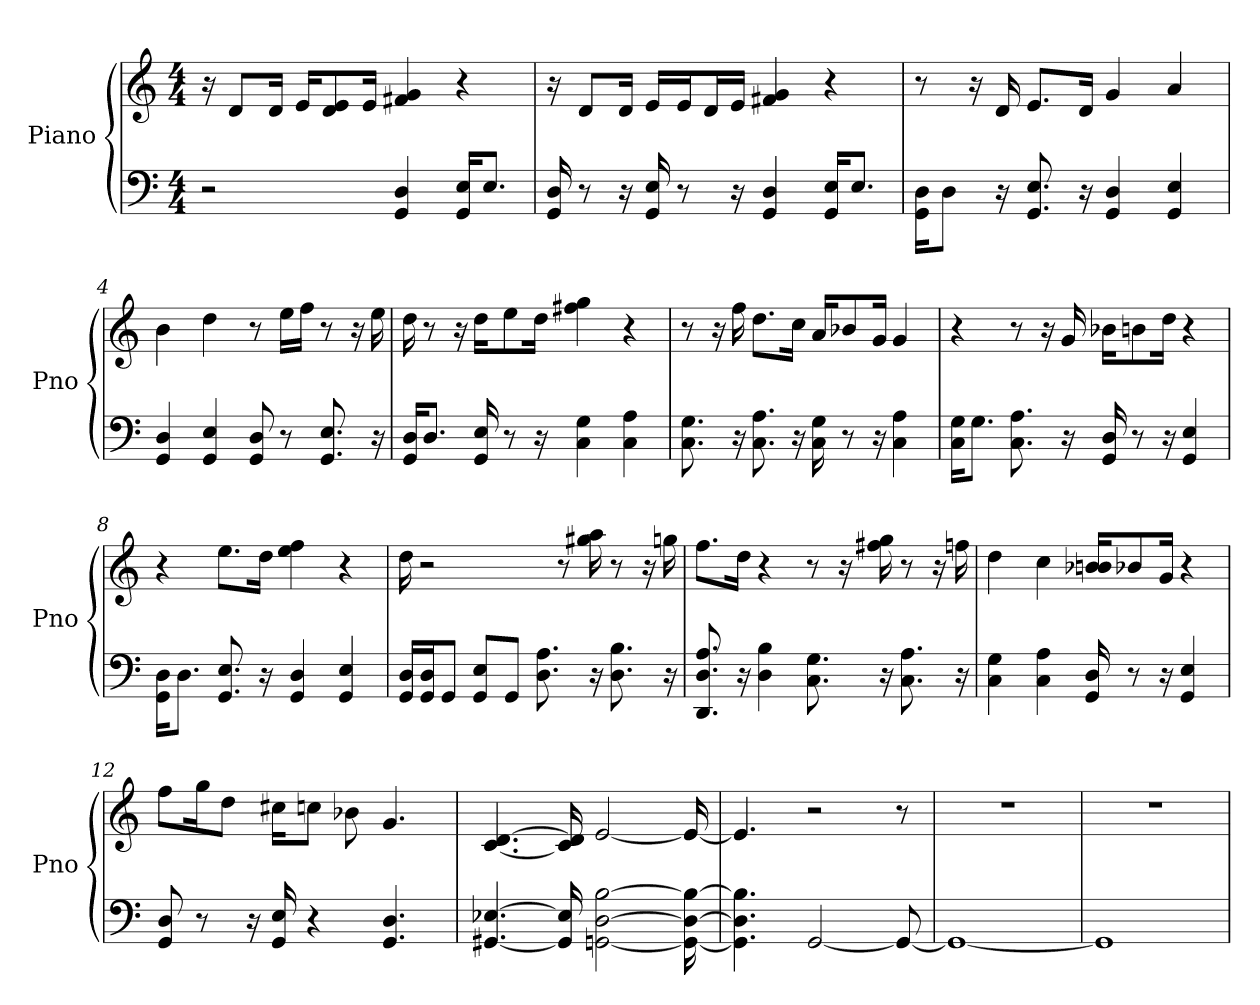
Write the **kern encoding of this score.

**kern	**kern
*part1	*part1
*staff2	*staff1
*I"Piano	*
*I'Pno	*
*clefF4	*clefG2
*k[]	*k[]
*C:	*C:
*M4/4	*M4/4
*MM74	*MM74
=1	=1
2r	16r
.	8d/L
.	16d/Jk
.	16e/KL
.	8e/ 8d/
.	16e/Jk
4GG 4D	4f# 4g
16GG/ 16E/KL	4r
8.E/J	.
=2	=2
16GG 16D	16r
8r	8d/L
16r	16d/Jk
16GG 16E	16e/LL
8r	16e/J
.	16d/L
16r	16e/JJ
4D 4GG	4f# 4g
16GG/ 16E/KL	4r
8.E/J	.
=3	=3
16D\ 16GG\KL	8r
8D\J	.
.	16r
16r	16d
8.E 8.GG	8.e/L
16r	16d/Jk
4GG 4D	4g
4GG 4E	4a
=4	=4
4GG 4D	4b
4GG 4E	4dd
8GG 8D	8r
8r	16ee\LL
.	16ff\JJ
8.GG 8.E	8r
.	16r
16r	16ee
=5	=5
16GG/ 16D/KL	16dd
8.D/J	8r
.	16r
16GG 16E	16dd\KL
8r	8ee\
16r	16dd\Jk
4C 4G	4ff# 4gg
4A 4C	4r
=6	=6
8.C 8.G	8r
.	16r
16r	16ff
8.A 8.C	8.dd\L
16r	16cc\Jk
16C 16G	16a/KL
8r	8b-/
16r	16g/Jk
4C 4A	4g
=7	=7
16C\ 16G\KL	4r
8.G\J	.
8.C 8.A	8r
.	16r
16r	16g
16D 16GG	16b-\KL
8r	8b\
16r	16dd\Jk
4E 4GG	4r
=8	=8
16D\ 16GG\KL	4r
8.D\J	.
8.E 8.GG	8.ee\L
16r	16dd\Jk
4D 4GG	4ee 4ff
4E 4GG	4r
=9	=9
16D/ 16GG/LL	16dd
16D/ 16GG/J	2r
8GG/J	.
8E/ 8GG/L	.
8GG/J	.
8.A 8.D	.
.	8r
16r	16gg# 16aa
8.B 8.D	8r
.	16r
16r	16gg
=10	=10
8.DD 8.D 8.A	8.ff\L
16r	16dd\Jk
4D 4B	4r
8.C 8.G	8r
.	16r
16r	16ff# 16gg
8.C 8.A	8r
.	16r
16r	16ff
=11	=11
4C 4G	4dd
4C 4A	4cc
16D 16GG	16b-/ 16b/KL
8r	8b-/
16r	16g/Jk
4E 4GG	4r
=12	=12
8D 8GG	8ff\L
8r	16gg\K
.	8dd\J
16r	.
16E 16GG	16cc#\KL
4r	8cc\J
.	8b-
4.D 4.GG	4.g
=13	=13
[4.E- [4.GG#	[4.d [4.c
16E-] 16GG#]	16d] 16c]
[2D [2B [2GG	[2e
16D_ 16B_ 16GG_	16e_
=14	=14
4.D] 4.B] 4.GG]	4.e]
[2GG	2r
8GG_	8r
=15	=15
1GG_	1r
=16	=16
1GG]	1r
=	=
*-	*-
